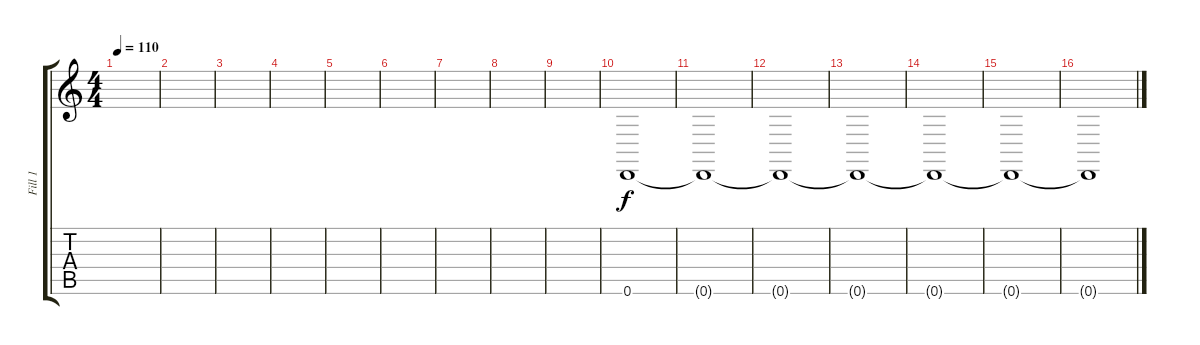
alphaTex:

\track ("Fill 1" "Fill 1") {instrument helicopter}
\staff {score tabs}
\tuning (D4 C4 G3 D3 G2 D2) {hide}
\ts (4 4)
\tempo 110
\clef g2
\ks c
|
|
|
|
|
|
|
|
|
0.6.1{volume 10} |
0.6{t}.1 |
0.6{t}.1 |
0.6{t}.1 |
0.6{t}.1 |
0.6{t}.1 |
0.6{t}.1
